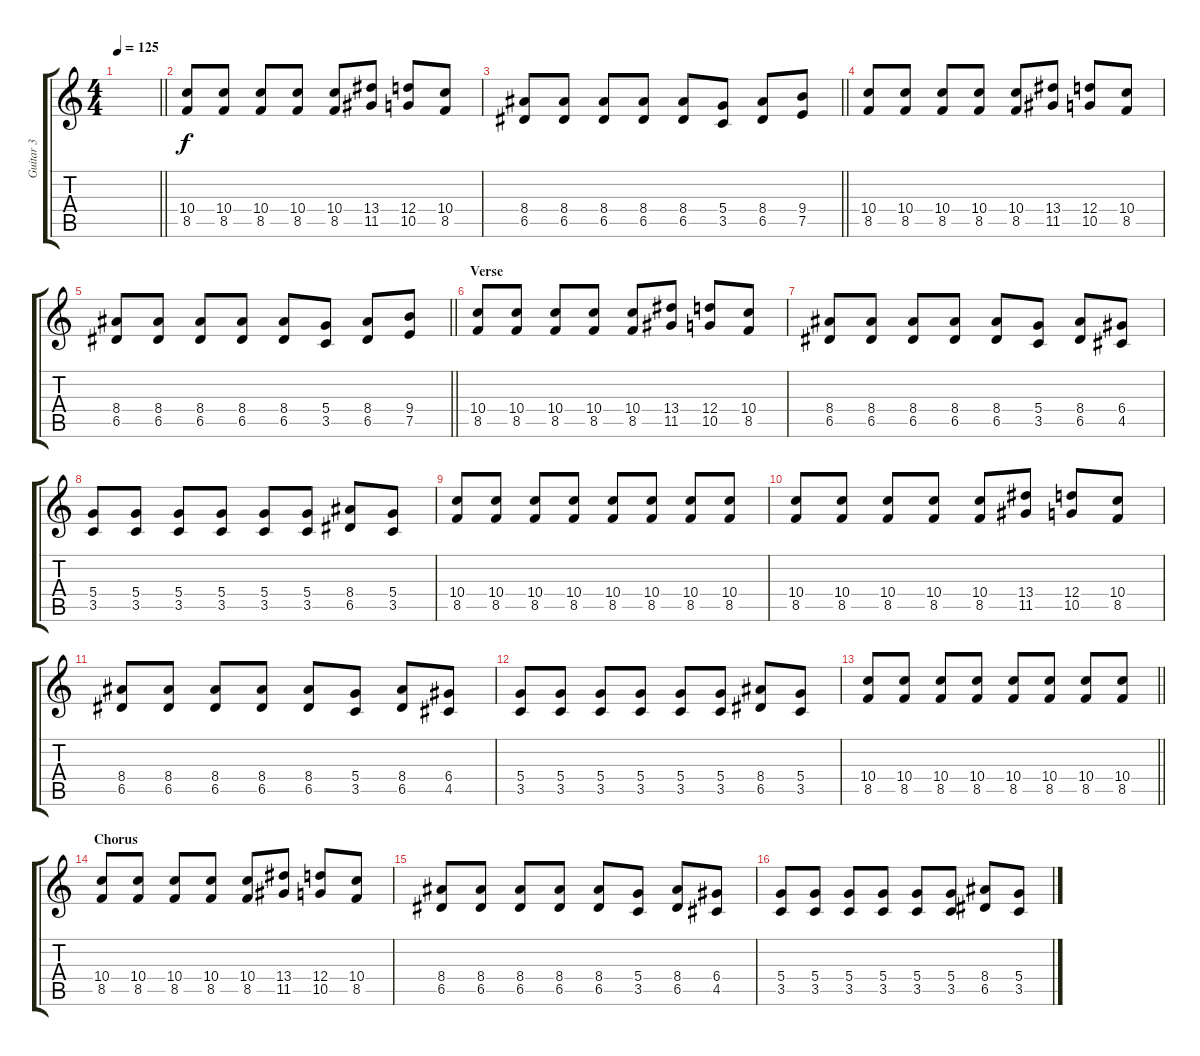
\track ("Guitar 3" "Guitar 3") {instrument distortionguitar}
\staff {score tabs}
\tuning (E4 B3 G3 D3 A2 E2) {hide}
\ts (4 4)
\tempo 125
\clef g2
\barLineRight lightlight
\ks c
|
\section ("" "")
(10.4 8.5).8 (10.4 8.5).8 (10.4 8.5).8 (10.4 8.5).8 (10.4 8.5).8 (13.4 11.5).8 (12.4 10.5).8 (10.4 8.5).8 |
\barLineRight lightlight
(8.4 6.5).8 (8.4 6.5).8 (8.4 6.5).8 (8.4 6.5).8 (8.4 6.5).8 (5.4 3.5).8 (8.4 6.5).8 (9.4 7.5).8 |
(10.4 8.5).8 (10.4 8.5).8 (10.4 8.5).8 (10.4 8.5).8 (10.4 8.5).8 (13.4 11.5).8 (12.4 10.5).8 (10.4 8.5).8 |
\barLineRight lightlight
(8.4 6.5).8 (8.4 6.5).8 (8.4 6.5).8 (8.4 6.5).8 (8.4 6.5).8 (5.4 3.5).8 (8.4 6.5).8 (9.4 7.5).8 |
\section ("" "Verse")
(10.4 8.5).8 (10.4 8.5).8 (10.4 8.5).8 (10.4 8.5).8 (10.4 8.5).8 (13.4 11.5).8 (12.4 10.5).8 (10.4 8.5).8 |
(8.4 6.5).8 (8.4 6.5).8 (8.4 6.5).8 (8.4 6.5).8 (8.4 6.5).8 (5.4 3.5).8 (8.4 6.5).8 (6.4 4.5).8 |
(5.4 3.5).8 (5.4 3.5).8 (5.4 3.5).8 (5.4 3.5).8 (5.4 3.5).8 (5.4 3.5).8 (8.4 6.5).8 (5.4 3.5).8 |
(10.4 8.5).8 (10.4 8.5).8 (10.4 8.5).8 (10.4 8.5).8 (10.4 8.5).8 (10.4 8.5).8 (10.4 8.5).8 (10.4 8.5).8 |
(10.4 8.5).8 (10.4 8.5).8 (10.4 8.5).8 (10.4 8.5).8 (10.4 8.5).8 (13.4 11.5).8 (12.4 10.5).8 (10.4 8.5).8 |
(8.4 6.5).8 (8.4 6.5).8 (8.4 6.5).8 (8.4 6.5).8 (8.4 6.5).8 (5.4 3.5).8 (8.4 6.5).8 (6.4 4.5).8 |
(5.4 3.5).8 (5.4 3.5).8 (5.4 3.5).8 (5.4 3.5).8 (5.4 3.5).8 (5.4 3.5).8 (8.4 6.5).8 (5.4 3.5).8 |
\barLineRight lightlight
(10.4 8.5).8 (10.4 8.5).8 (10.4 8.5).8 (10.4 8.5).8 (10.4 8.5).8 (10.4 8.5).8 (10.4 8.5).8 (10.4 8.5).8 |
\section ("" "Chorus")
(10.4 8.5).8 (10.4 8.5).8 (10.4 8.5).8 (10.4 8.5).8 (10.4 8.5).8 (13.4 11.5).8 (12.4 10.5).8 (10.4 8.5).8 |
(8.4 6.5).8 (8.4 6.5).8 (8.4 6.5).8 (8.4 6.5).8 (8.4 6.5).8 (5.4 3.5).8 (8.4 6.5).8 (6.4 4.5).8 |
(5.4 3.5).8 (5.4 3.5).8 (5.4 3.5).8 (5.4 3.5).8 (5.4 3.5).8 (5.4 3.5).8 (8.4 6.5).8 (5.4 3.5).8
